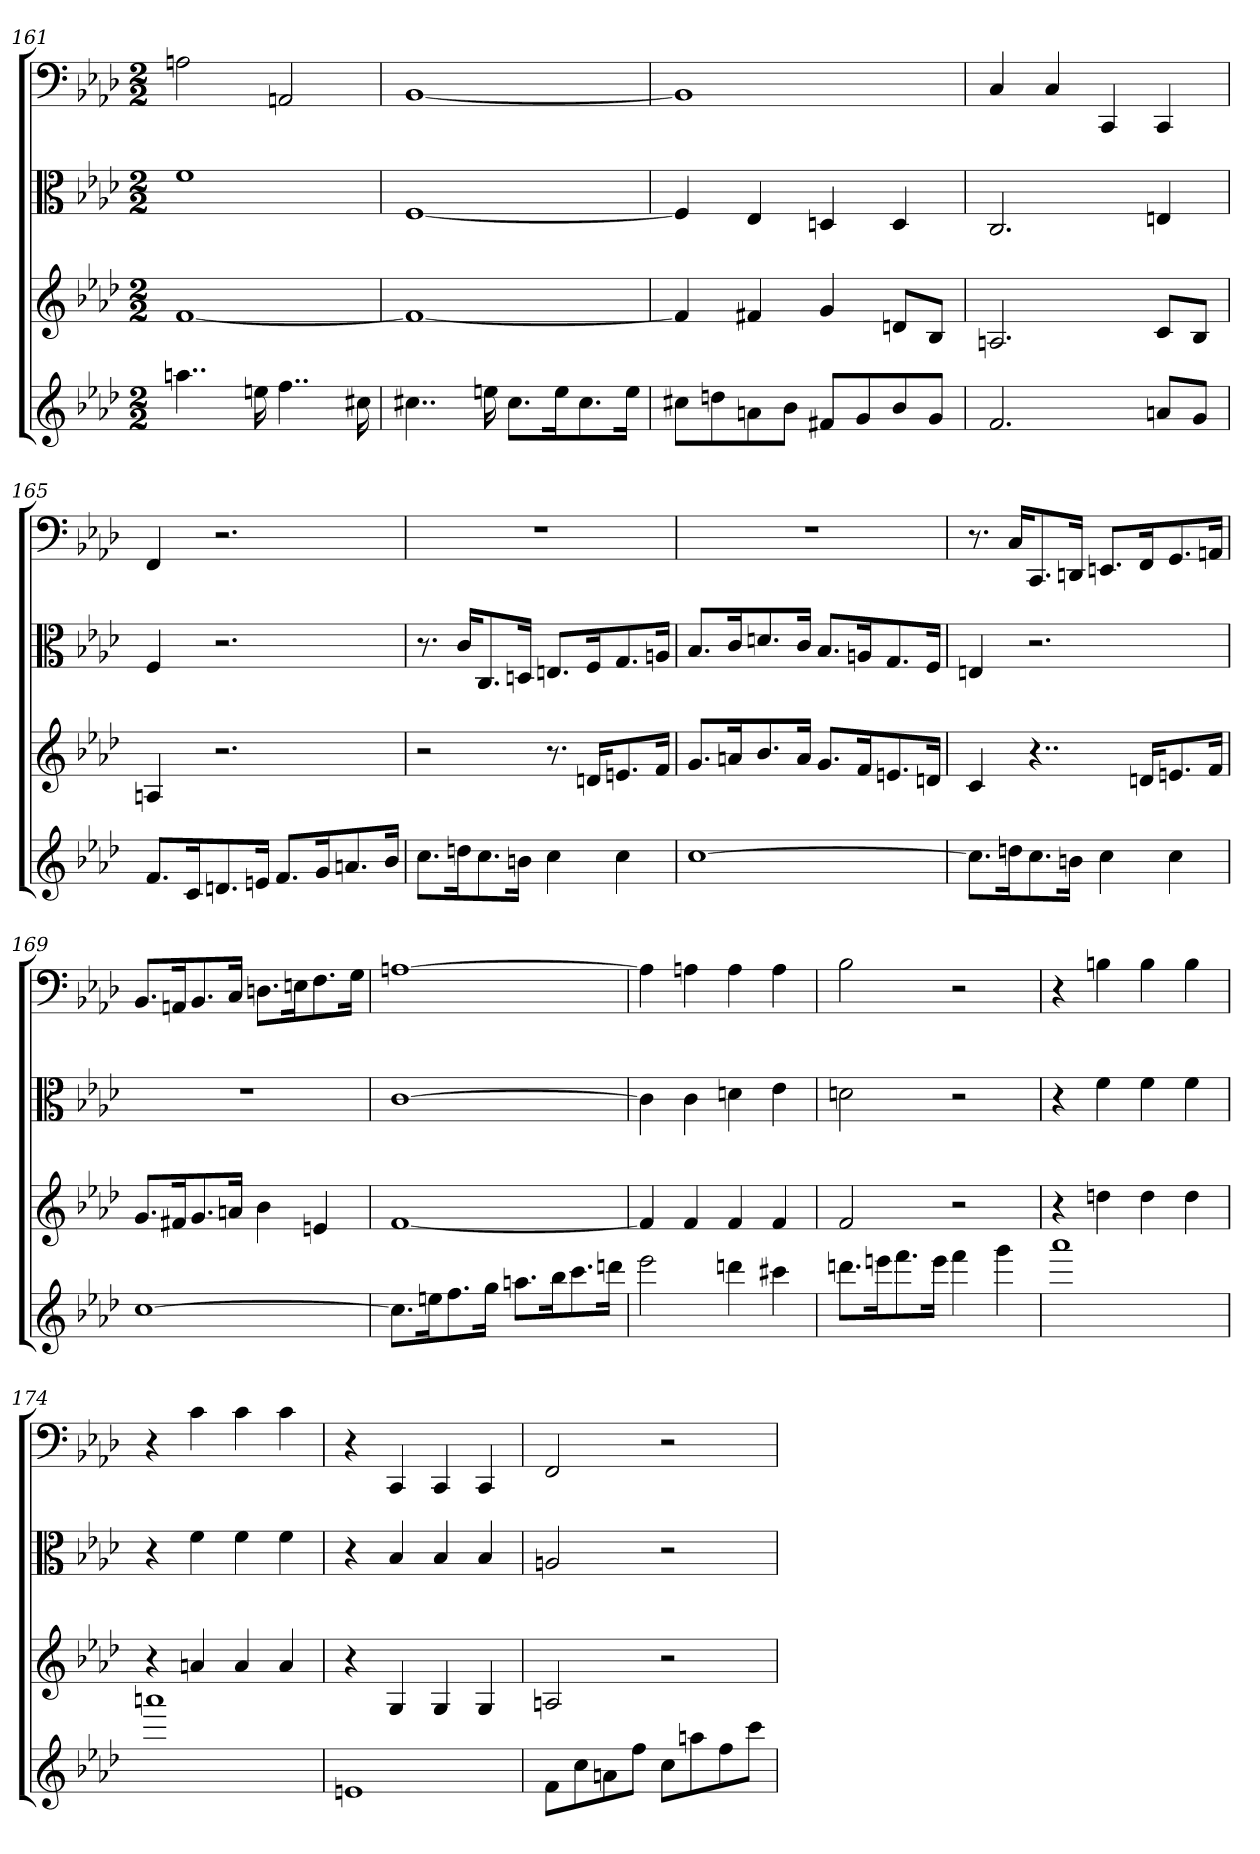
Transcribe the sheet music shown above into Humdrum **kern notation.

**kern	**kern	**kern	**kern
*part4	*part3	*part2	*part1
*staff4	*staff3	*staff2	*staff1
*	*	*clefC3	*clefF4
*k[b-e-a-d-]	*k[b-e-a-d-]	*k[b-e-a-d-]	*k[b-e-a-d-]
*f:	*f:	*f:	*f:
*M2/2	*M2/2	*M2/2	*M2/2
=161	=161	=161	=161
4..aan	[1f	1f	2An
16een	.	.	.
4..ff	.	.	2AAn
16cc#X	.	.	.
=162	=162	=162	=162
4..cc#X	1f_	[1F	[1BB-
16een	.	.	.
8.cc#L	.	.	.
16eeK	.	.	.
8.cc#	.	.	.
16eeJk	.	.	.
=163	=163	=163	=163
8cc#XL	4f]	4F]	1BB-]
8ddn	.	.	.
8an	4f#X	4E-	.
8b-J	.	.	.
8f#XL	4g	4Dn	.
8g	.	.	.
8b-	8dnL	4D	.
8gJ	8B-J	.	.
=164	=164	=164	=164
2.f	2.An	2.C	4C
.	.	.	4C
.	.	.	4CC
8anL	8cL	4En	4CC
8gJ	8B-J	.	.
=165	=165	=165	=165
8.fL	4An	4F	4FF
16cK	.	.	.
8.dn	2.r	2.r	2.r
16enJk	.	.	.
8.fL	.	.	.
16gK	.	.	.
8.an	.	.	.
16b-Jk	.	.	.
=166	=166	=166	=166
8.ccL	2r	8.r	1r
16ddnK	.	16c/KL	.
8.cc	.	8.C/	.
16bnJk	.	16Dn/Jk	.
4cc	8.r	8.En/L	.
.	16dnKL	16F/K	.
4cc	8.en	8.G/	.
.	16fJk	16An/Jk	.
=167	=167	=167	=167
[1cc	8.gL	8.B-/L	1r
.	16anK	16c/K	.
.	8.b-	8.dn/	.
.	16aJk	16c/Jk	.
.	8.gL	8.B-/L	.
.	16fK	16An/K	.
.	8.en	8.G/	.
.	16dnJk	16F/Jk	.
=168	=168	=168	=168
8.ccL]	4c	4En	8.r
16ddnK	.	.	16C/KL
8.cc	4..r	2.r	8.CC/
16bnJk	.	.	16DDn/Jk
4cc	.	.	8.EEn/L
.	16dnKL	.	16FF/K
4cc	8.en	.	8.GG/
.	16fJk	.	16AAn/Jk
=169	=169	=169	=169
[1cc	8.gL	1r	8.BB-/L
.	16f#XK	.	16AAn/K
.	8.g	.	8.BB-/
.	16anJk	.	16C/Jk
.	4b-	.	8.Dn\L
.	.	.	16En\K
.	4en	.	8.F\
.	.	.	16G\Jk
=170	=170	=170	=170
8.ccL]	[1f	[1c	[1An
16eenK	.	.	.
8.ff	.	.	.
16ggJk	.	.	.
8.aanL	.	.	.
16bb-K	.	.	.
8.ccc	.	.	.
16dddnJk	.	.	.
=171	=171	=171	=171
2eee-	4f]	4c]	4A]
.	4f	4c	4An
4dddn	4f	4dn	4A
4ccc#X	4f	4e-	4A
=172	=172	=172	=172
8.dddnL	2f	2dn	2B-
16eeenK	.	.	.
8.fff	.	.	.
16eeeJk	.	.	.
4fff	2r	2r	2r
4ggg	.	.	.
=173	=173	=173	=173
1aaa-	4r	4r	4r
.	4ddn	4f	4Bn
.	4dd	4f	4B
.	4dd	4f	4B
=174	=174	=174	=174
1aaan	4r	4r	4r
.	4an	4f	4c
.	4a	4f	4c
.	4a	4f	4c
=175	=175	=175	=175
1en	4r	4r	4r
.	4G	4B-	4CC
.	4G	4B-	4CC
.	4G	4B-	4CC
=176	=176	=176	=176
8fL	2An	2An	2FF
8cc	.	.	.
8an	.	.	.
8ffJ	.	.	.
8ccL	2r	2r	2r
8aan	.	.	.
8ff	.	.	.
8cccJ	.	.	.
=	=	=	=
*-	*-	*-	*-
